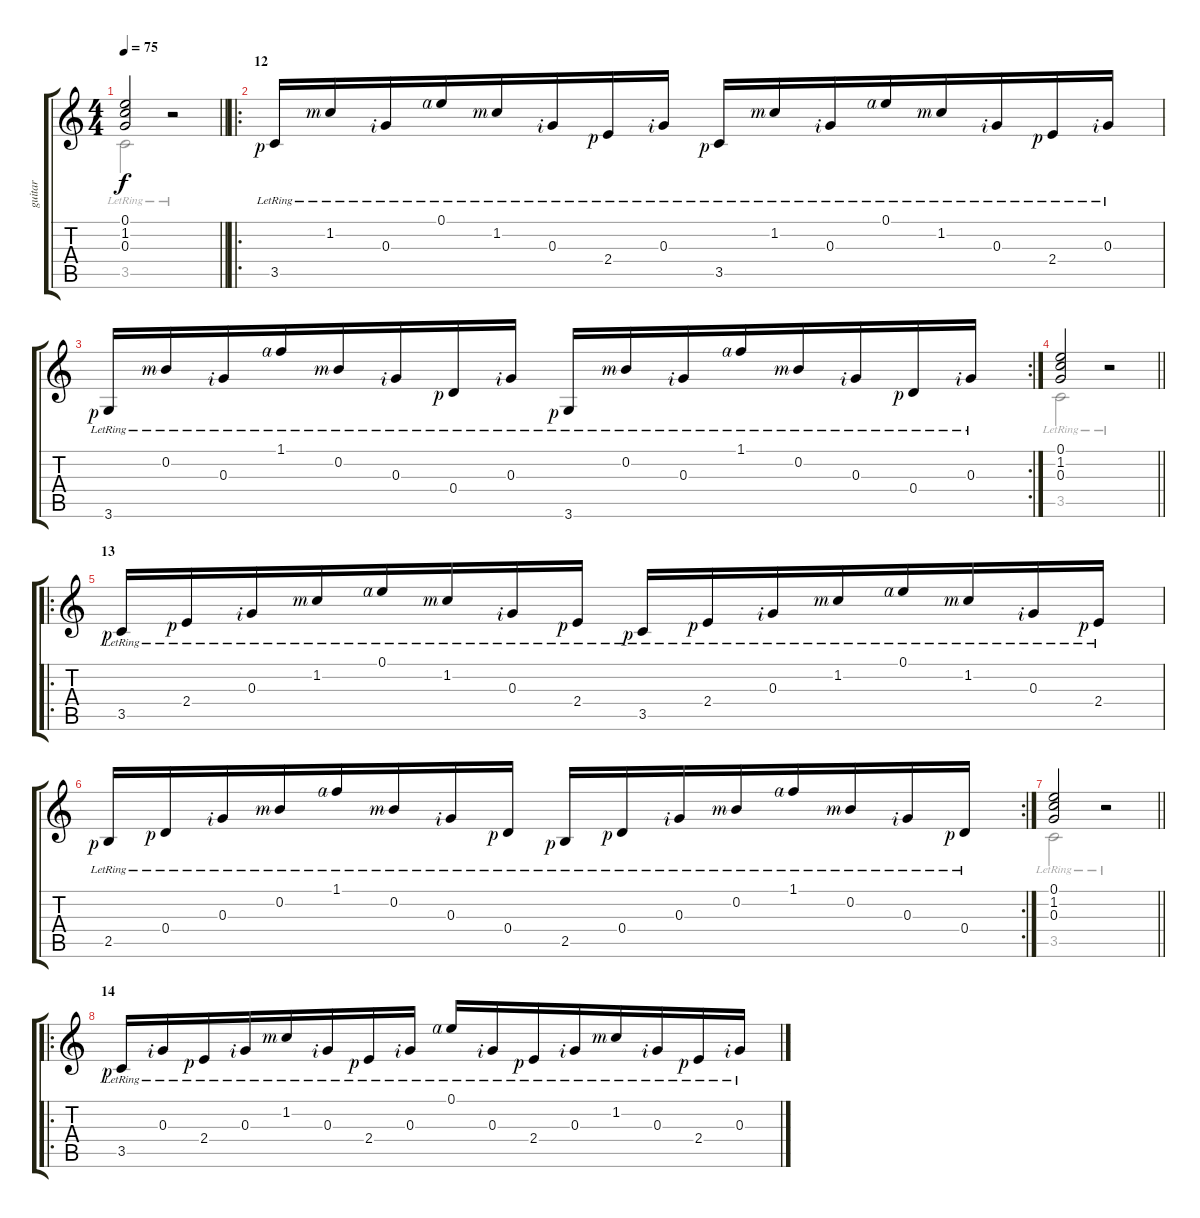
\track ("guitar" "guitar") {instrument acousticguitarnylon}
\staff {score tabs}
\tuning (E4 B3 G3 D3 A2 E2) {hide}
\voice
\ts (4 4)
\tempo 75
\clef g2
\barLineRight lightlight
\ks c
(0.1 1.2 0.3).2{dy f} r.2 |
\ro
\section ("" "12")
3.5{lr rf 1}.16 1.2{lr rf 3}.16 0.3{lr rf 2}.16 0.1{lr rf 4}.16{beam merge} 1.2{lr rf 3}.16 0.3{lr rf 2}.16 2.4{lr rf 1}.16 0.3{lr rf 2}.16 3.5{lr rf 1}.16 1.2{lr rf 3}.16 0.3{lr rf 2}.16 0.1{lr rf 4}.16{beam merge} 1.2{lr rf 3}.16 0.3{lr rf 2}.16 2.4{lr rf 1}.16 0.3{lr rf 2}.16 |
\rc 2
3.6{lr rf 1}.16 0.2{lr rf 3}.16 0.3{lr rf 2}.16 1.1{lr rf 4}.16{beam merge} 0.2{lr rf 3}.16 0.3{lr rf 2}.16 0.4{lr rf 1}.16 0.3{lr rf 2}.16 3.6{lr rf 1}.16 0.2{lr rf 3}.16 0.3{lr rf 2}.16 1.1{lr rf 4}.16{beam merge} 0.2{lr rf 3}.16 0.3{lr rf 2}.16 0.4{lr rf 1}.16 0.3{lr rf 2}.16 |
\barLineRight lightlight
(0.1 1.2 0.3).2 r.2 |
\ro
\section ("" "13")
3.5{lr rf 1}.16 2.4{lr rf 1}.16 0.3{lr rf 2}.16 1.2{lr rf 3}.16{beam merge} 0.1{lr rf 4}.16 1.2{lr rf 3}.16 0.3{lr rf 2}.16 2.4{lr rf 1}.16 3.5{lr rf 1}.16 2.4{lr rf 1}.16 0.3{lr rf 2}.16 1.2{lr rf 3}.16{beam merge} 0.1{lr rf 4}.16 1.2{lr rf 3}.16 0.3{lr rf 2}.16 2.4{lr rf 1}.16 |
\rc 2
2.5{lr rf 1}.16 0.4{lr rf 1}.16 0.3{lr rf 2}.16 0.2{lr rf 3}.16{beam merge} 1.1{lr rf 4}.16 0.2{lr rf 3}.16 0.3{lr rf 2}.16 0.4{lr rf 1}.16 2.5{lr rf 1}.16 0.4{lr rf 1}.16 0.3{lr rf 2}.16 0.2{lr rf 3}.16{beam merge} 1.1{lr rf 4}.16 0.2{lr rf 3}.16 0.3{lr rf 2}.16 0.4{lr rf 1}.16 |
\barLineRight lightlight
(0.1 1.2 0.3).2 r.2 |
\ro
\section ("" "14")
3.5{lr rf 1}.16 0.3{lr rf 2}.16 2.4{lr rf 1}.16 0.3{lr rf 2}.16{beam merge} 1.2{lr rf 3}.16 0.3{lr rf 2}.16 2.4{lr rf 1}.16 0.3{lr rf 2}.16 0.1{lr rf 4}.16{beam Up} 0.3{lr rf 2}.16{beam Up} 2.4{lr rf 1}.16{beam Up} 0.3{lr rf 2}.16{beam Up beam merge} 1.2{lr rf 3}.16{beam Up} 0.3{lr rf 2}.16{beam Up} 2.4{lr rf 1}.16{beam Up} 0.3{lr rf 2}.16{beam Up}
\voice
\clef g2
\ottava regular
\simile none
\barLineRight lightlight
\ks c
3.5{lr}.2{dy f} r.2 |
|
|
\barLineRight lightlight
3.5{lr}.2 r.2 |
|
|
\barLineRight lightlight
3.5{lr}.2 r.2 |
